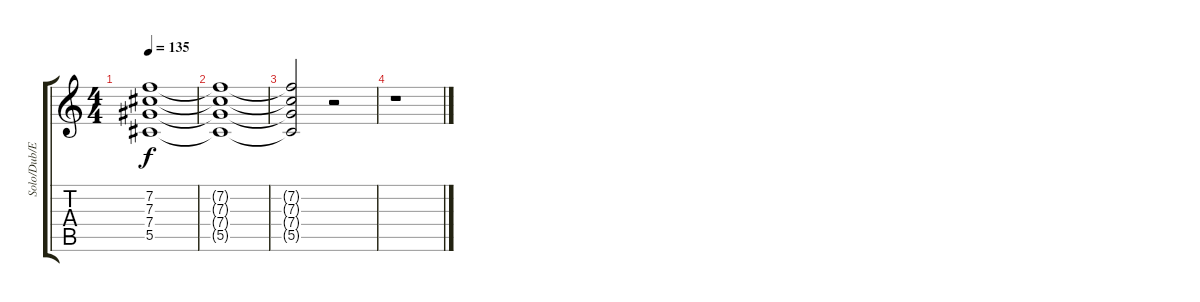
\track ("Solo/Dub/Effects" "Solo/Dub/E") {instrument electricguitarjazz}
\staff {score tabs}
\tuning (Eb4 Bb3 Gb3 Db3 Ab2 Eb2) {hide}
\ts (4 4)
\tempo 135
\clef g2
\ks c
(7.2{t} 7.3{t} 7.4{t} 5.5{t}).1{dy f} |
(7.2{t} 7.3{t} 7.4{t} 5.5{t}).1 |
(7.2{t} 7.3{t} 7.4{t} 5.5{t}).2 r.2 |
r.1
